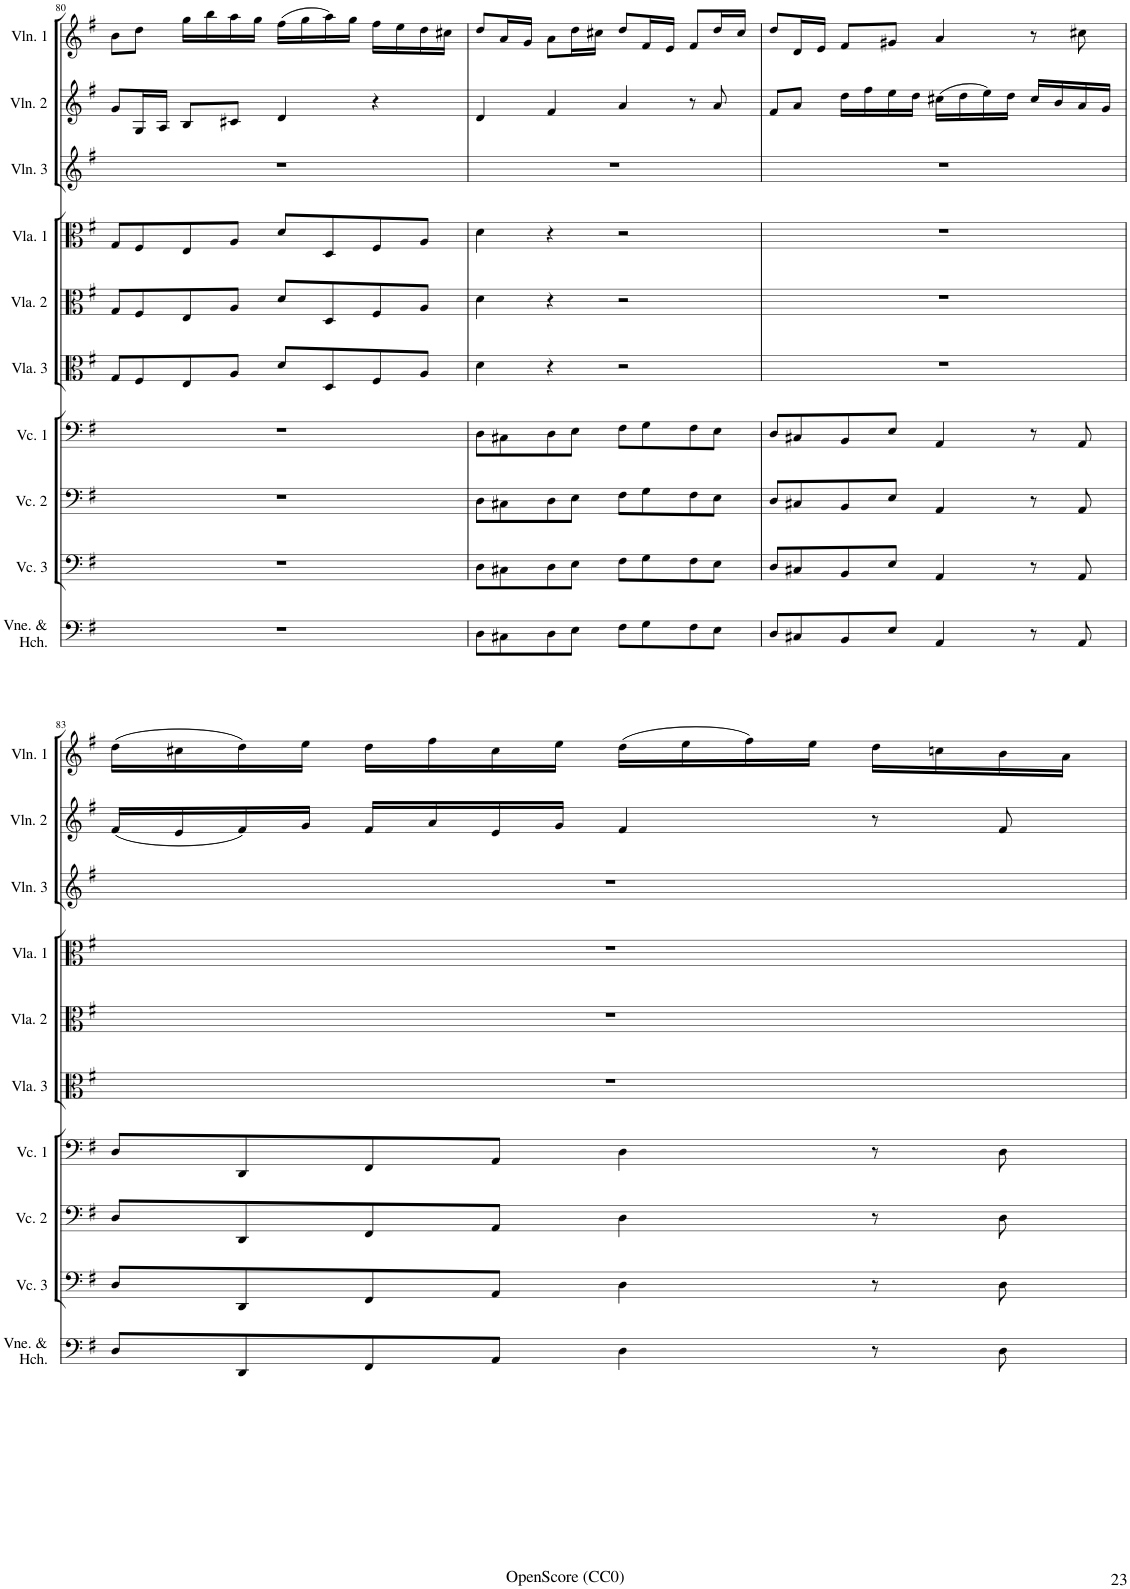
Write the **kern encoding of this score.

**kern	**kern	**kern	**kern	**kern	**kern	**kern	**kern	**kern	**kern
*part10	*part9	*part8	*part7	*part6	*part5	*part4	*part3	*part2	*part1
*staff10	*staff9	*staff8	*staff7	*staff6	*staff5	*staff4	*staff3	*staff2	*staff1
*I"Violone &amp; Harpsichord	*I"Violoncello 3	*I"Violoncello 2	*I"Violoncello 1	*I"Viola 3	*I"Viola 2	*I"Viola 1	*I"Violin 3	*I"Violin 2	*I"Violin 1
*I'Vne. &amp; Hch.	*I'Vc. 3	*I'Vc. 2	*I'Vc. 1	*I'Vla. 3	*I'Vla. 2	*I'Vla. 1	*I'Vln. 3	*I'Vln. 2	*I'Vln. 1
!!LO:PB:g=z
*clefF4	*clefF4	*clefF4	*clefF4	*clefC3	*clefC3	*clefC3	*clefG2	*clefG2	*clefG2
*k[f#]	*k[f#]	*k[f#]	*k[f#]	*k[f#]	*k[f#]	*k[f#]	*k[f#]	*k[f#]	*k[f#]
*M4/4	*M4/4	*M4/4	*M4/4	*M4/4	*M4/4	*M4/4	*M4/4	*M4/4	*M4/4
*met(c|)	*met(c|)	*met(c|)	*met(c|)	*met(c|)	*met(c|)	*met(c|)	*met(c|)	*met(c|)	*met(c|)
=80	=80	=80	=80	=80	=80	=80	=80	=80	=80
1r	1r	1r	1r	8G/L	8G/L	8G/L	1r	8g/L	8b\L
.	.	.	.	8F#/	8F#/	8F#/	.	16G/L	8dd\J
.	.	.	.	.	.	.	.	16A/JJ	.
.	.	.	.	8E/	8E/	8E/	.	8B/L	16gg\LL
.	.	.	.	.	.	.	.	.	16bb\
.	.	.	.	8A/J	8A/J	8A/J	.	8c#X/J	16aa\
.	.	.	.	.	.	.	.	.	16gg\JJ
.	.	.	.	8d/L	8d/L	8d/L	.	4d/	(16ff#\LL
.	.	.	.	.	.	.	.	.	16gg\
.	.	.	.	8D/	8D/	8D/	.	.	16aa\)
.	.	.	.	.	.	.	.	.	16gg\JJ
.	.	.	.	8F#/	8F#/	8F#/	.	4r	16ff#\LL
.	.	.	.	.	.	.	.	.	16ee\
.	.	.	.	8A/J	8A/J	8A/J	.	.	16dd\
.	.	.	.	.	.	.	.	.	16cc#X\JJ
=81	=81	=81	=81	=81	=81	=81	=81	=81	=81
8D\L	8D\L	8D\L	8D\L	4d\	4d\	4d\	1r	4d/	8dd/L
8C#X\	8C#X\	8C#X\	8C#X\	.	.	.	.	.	16a/L
.	.	.	.	.	.	.	.	.	16g/JJ
8D\	8D\	8D\	8D\	4r	4r	4r	.	4f#/	8a\L
8E\J	8E\J	8E\J	8E\J	.	.	.	.	.	16dd\L
.	.	.	.	.	.	.	.	.	16cc#X\JJ
8F#\L	8F#\L	8F#\L	8F#\L	2r	2r	2r	.	4a/	8dd/L
8G\	8G\	8G\	8G\	.	.	.	.	.	16f#/L
.	.	.	.	.	.	.	.	.	16e/JJ
8F#\	8F#\	8F#\	8F#\	.	.	.	.	8r	8f#/L
8E\J	8E\J	8E\J	8E\J	.	.	.	.	8a/	16dd/L
.	.	.	.	.	.	.	.	.	16cc#/JJ
=82	=82	=82	=82	=82	=82	=82	=82	=82	=82
8D/L	8D/L	8D/L	8D/L	1r	1r	1r	1r	8f#/L	8dd/L
8C#X/	8C#X/	8C#X/	8C#X/	.	.	.	.	8a/J	16d/L
.	.	.	.	.	.	.	.	.	16e/JJ
8BB/	8BB/	8BB/	8BB/	.	.	.	.	16dd\LL	8f#/L
.	.	.	.	.	.	.	.	16ff#\	.
8E/J	8E/J	8E/J	8E/J	.	.	.	.	16ee\	8g#X/J
.	.	.	.	.	.	.	.	16dd\JJ	.
4AA/	4AA/	4AA/	4AA/	.	.	.	.	(16cc#X\LL	4a/
.	.	.	.	.	.	.	.	16dd\	.
.	.	.	.	.	.	.	.	16ee\)	.
.	.	.	.	.	.	.	.	16dd\JJ	.
8r	8r	8r	8r	.	.	.	.	16cc#/LL	8r
.	.	.	.	.	.	.	.	16b/	.
8AA/	8AA/	8AA/	8AA/	.	.	.	.	16a/	8cc#X\
.	.	.	.	.	.	.	.	16g/JJ	.
!!LO:LB:g=z
=83	=83	=83	=83	=83	=83	=83	=83	=83	=83
8D/L	8D/L	8D/L	8D/L	1r	1r	1r	1r	(16f#/LL	(16dd\LL
.	.	.	.	.	.	.	.	16e/	16cc#X\
8DD/	8DD/	8DD/	8DD/	.	.	.	.	16f#/)	16dd\)
.	.	.	.	.	.	.	.	16g/JJ	16ee\JJ
8FF#/	8FF#/	8FF#/	8FF#/	.	.	.	.	16f#/LL	16dd\LL
.	.	.	.	.	.	.	.	16a/	16ff#\
8AA/J	8AA/J	8AA/J	8AA/J	.	.	.	.	16e/	16cc#\
.	.	.	.	.	.	.	.	16g/JJ	16ee\JJ
4D\	4D\	4D\	4D\	.	.	.	.	4f#/	(16dd\LL
.	.	.	.	.	.	.	.	.	16ee\
.	.	.	.	.	.	.	.	.	16ff#\)
.	.	.	.	.	.	.	.	.	16ee\JJ
8r	8r	8r	8r	.	.	.	.	8r	16dd\LL
.	.	.	.	.	.	.	.	.	16ccn\
8D\	8D\	8D\	8D\	.	.	.	.	8f#/	16b\
.	.	.	.	.	.	.	.	.	16a\JJ
=	=	=	=	=	=	=	=	=	=
*-	*-	*-	*-	*-	*-	*-	*-	*-	*-
